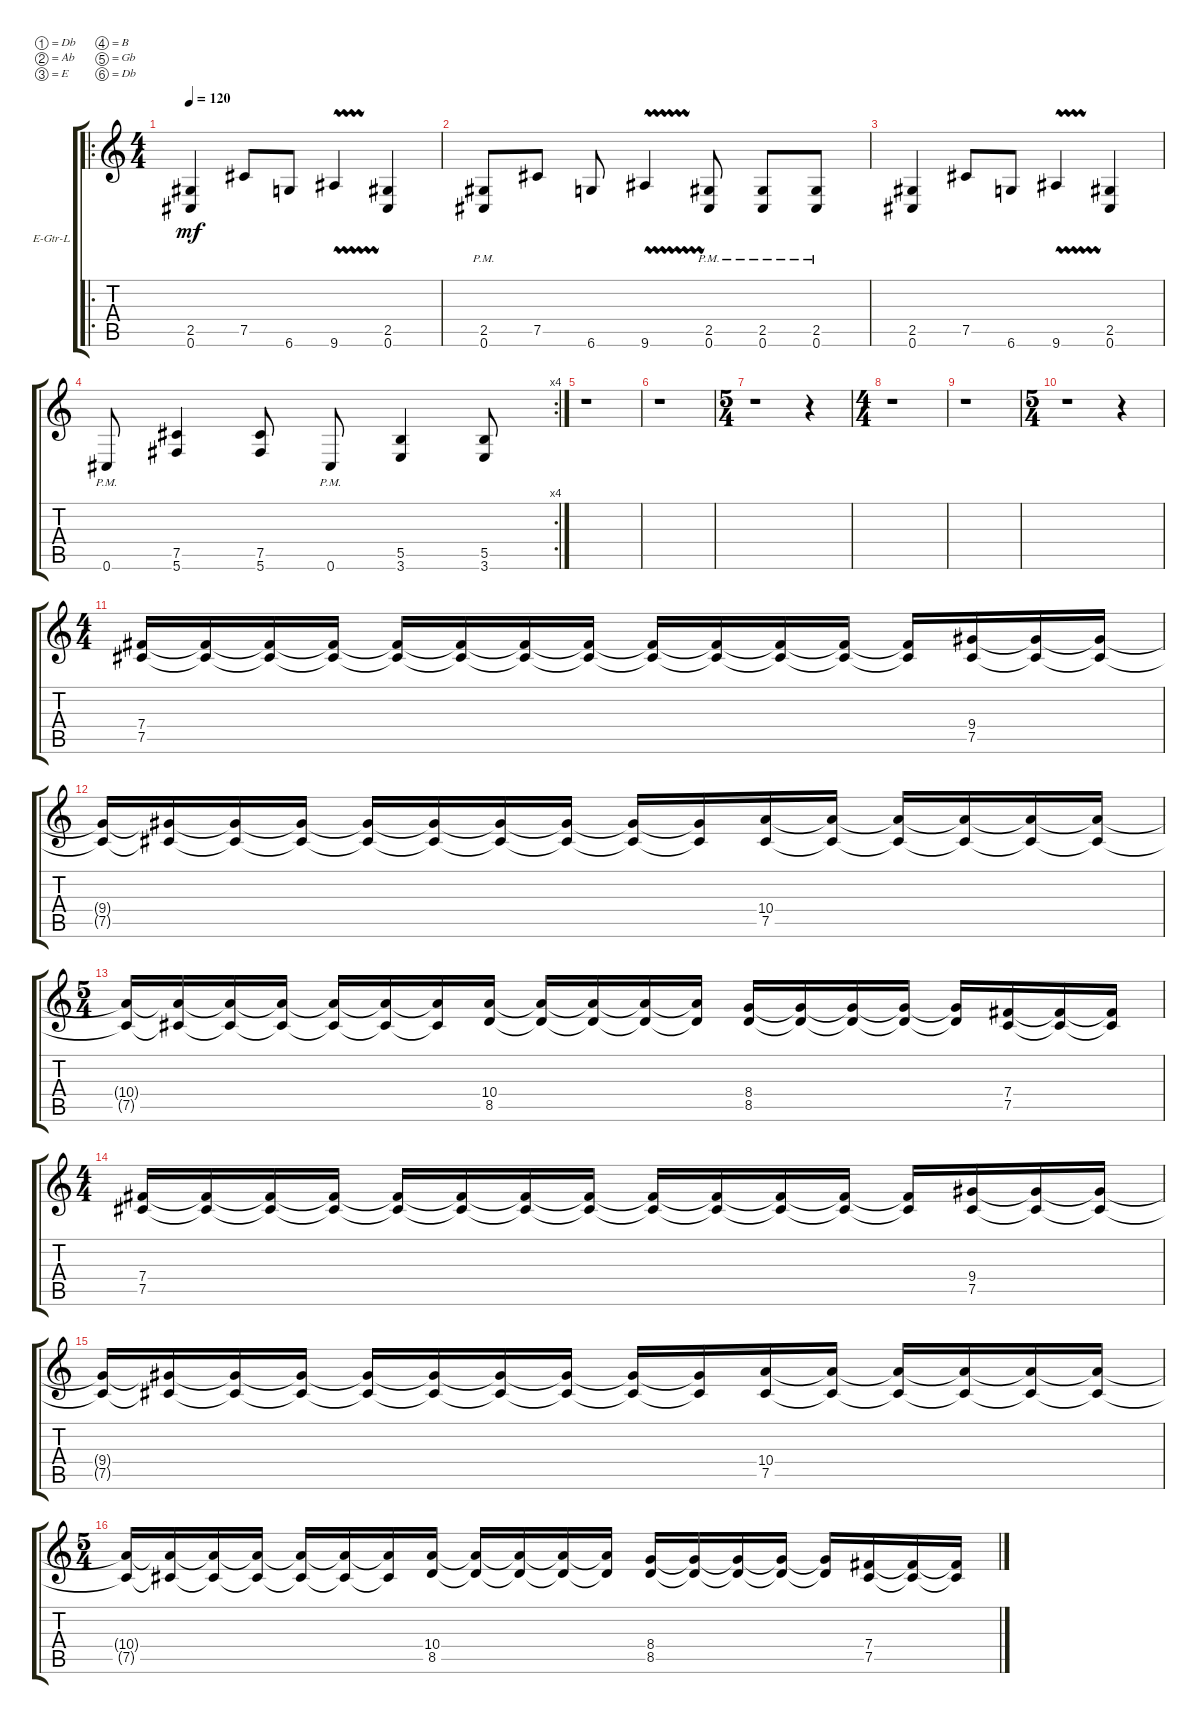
\bracketExtendMode groupsimilarinstruments
\firstSystemTrackNameOrientation horizontal
\otherSystemsTrackNameOrientation horizontal
\track ("Electric Guitar L" "E-Gtr-L") {instrument distortionguitar}
\staff {score tabs}
\tuning (Db4 Ab3 E3 B2 Gb2 Db2)
\ro
\ts (4 4)
\tempo 120
\clef g2
\ks c
(2.5 0.6).4{dy mf} 7.5.8 6.6.8 9.6{vw}.4 (0.6 2.5).4 |
(2.5{pm} 0.6{pm}).8 7.5.8 6.6.8 9.6{vw}.4 (0.6{pm} 2.5{pm}).8 (2.5{pm} 0.6{pm}).8 (2.5{pm} 0.6{pm}).8 |
(2.5 0.6).4 7.5.8 6.6.8 9.6{vw}.4 (0.6 2.5).4 |
\rc 4
0.6{pm}.8 (5.6 7.5).4 (5.6 7.5).8 0.6{pm}.8 (3.6 5.5).4 (3.6 5.5).8 |
r.1 |
r.1 |
\ts (5 4)
r.1 r.4 |
\ts (4 4)
r.1 |
r.1 |
\ts (5 4)
r.1 r.4 |
\ts (4 4)
(7.5 7.4).16 (7.5{t} 7.4{t}).16 (7.5{t} 7.4{t}).16 (7.5{t} 7.4{t}).16 (7.5{t} 7.4{t}).16 (7.5{t} 7.4{t}).16 (7.5{t} 7.4{t}).16 (7.5{t} 7.4{t}).16 (7.5{t} 7.4{t}).16 (7.5{t} 7.4{t}).16 (7.5{t} 7.4{t}).16 (7.5{t} 7.4{t}).16 (7.5{t} 7.4{t}).16 (7.5 9.4).16 (7.5{t} 9.4{t}).16 (7.5{t} 9.4{t}).16 |
(7.5{t} 9.4{t}).16 (7.5{t} 9.4{t}).16 (7.5{t} 9.4{t}).16 (7.5{t} 9.4{t}).16 (7.5{t} 9.4{t}).16 (7.5{t} 9.4{t}).16 (7.5{t} 9.4{t}).16 (7.5{t} 9.4{t}).16 (7.5{t} 9.4{t}).16 (7.5{t} 9.4{t}).16 (7.5 10.4).16 (7.5{t} 10.4{t}).16 (7.5{t} 10.4{t}).16 (7.5{t} 10.4{t}).16 (7.5{t} 10.4{t}).16 (10.4{t} 7.5{t}).16 |
\ts (5 4)
(7.5{t} 10.4{t}).16 (7.5{t} 10.4{t}).16 (7.5{t} 10.4{t}).16 (7.5{t} 10.4{t}).16 (7.5{t} 10.4{t}).16 (7.5{t} 10.4{t}).16 (7.5{t} 10.4{t}).16 (8.5 10.4).16 (8.5{t} 10.4{t}).16 (8.5{t} 10.4{t}).16 (8.5{t} 10.4{t}).16 (8.5{t} 10.4{t}).16 (8.5 8.4).16 (8.5{t} 8.4{t}).16 (8.5{t} 8.4{t}).16 (8.5{t} 8.4{t}).16 (8.5{t} 8.4{t}).16 (7.5 7.4).16 (7.5{t} 7.4{t}).16 (7.5{t} 7.4{t}).16 |
\ts (4 4)
(7.5 7.4).16 (7.5{t} 7.4{t}).16 (7.5{t} 7.4{t}).16 (7.5{t} 7.4{t}).16 (7.5{t} 7.4{t}).16 (7.5{t} 7.4{t}).16 (7.5{t} 7.4{t}).16 (7.5{t} 7.4{t}).16 (7.5{t} 7.4{t}).16 (7.5{t} 7.4{t}).16 (7.5{t} 7.4{t}).16 (7.5{t} 7.4{t}).16 (7.5{t} 7.4{t}).16 (7.5 9.4).16 (7.5{t} 9.4{t}).16 (7.5{t} 9.4{t}).16 |
(7.5{t} 9.4{t}).16 (7.5{t} 9.4{t}).16 (7.5{t} 9.4{t}).16 (7.5{t} 9.4{t}).16 (7.5{t} 9.4{t}).16 (7.5{t} 9.4{t}).16 (7.5{t} 9.4{t}).16 (7.5{t} 9.4{t}).16 (7.5{t} 9.4{t}).16 (7.5{t} 9.4{t}).16 (7.5 10.4).16 (7.5{t} 10.4{t}).16 (7.5{t} 10.4{t}).16 (7.5{t} 10.4{t}).16 (7.5{t} 10.4{t}).16 (10.4{t} 7.5{t}).16 |
\ts (5 4)
(7.5{t} 10.4{t}).16 (7.5{t} 10.4{t}).16 (7.5{t} 10.4{t}).16 (7.5{t} 10.4{t}).16 (7.5{t} 10.4{t}).16 (7.5{t} 10.4{t}).16 (7.5{t} 10.4{t}).16 (8.5 10.4).16 (8.5{t} 10.4{t}).16 (8.5{t} 10.4{t}).16 (8.5{t} 10.4{t}).16 (8.5{t} 10.4{t}).16 (8.5 8.4).16 (8.5{t} 8.4{t}).16 (8.5{t} 8.4{t}).16 (8.5{t} 8.4{t}).16 (8.5{t} 8.4{t}).16 (7.5 7.4).16 (7.5{t} 7.4{t}).16 (7.5{t} 7.4{t}).16
